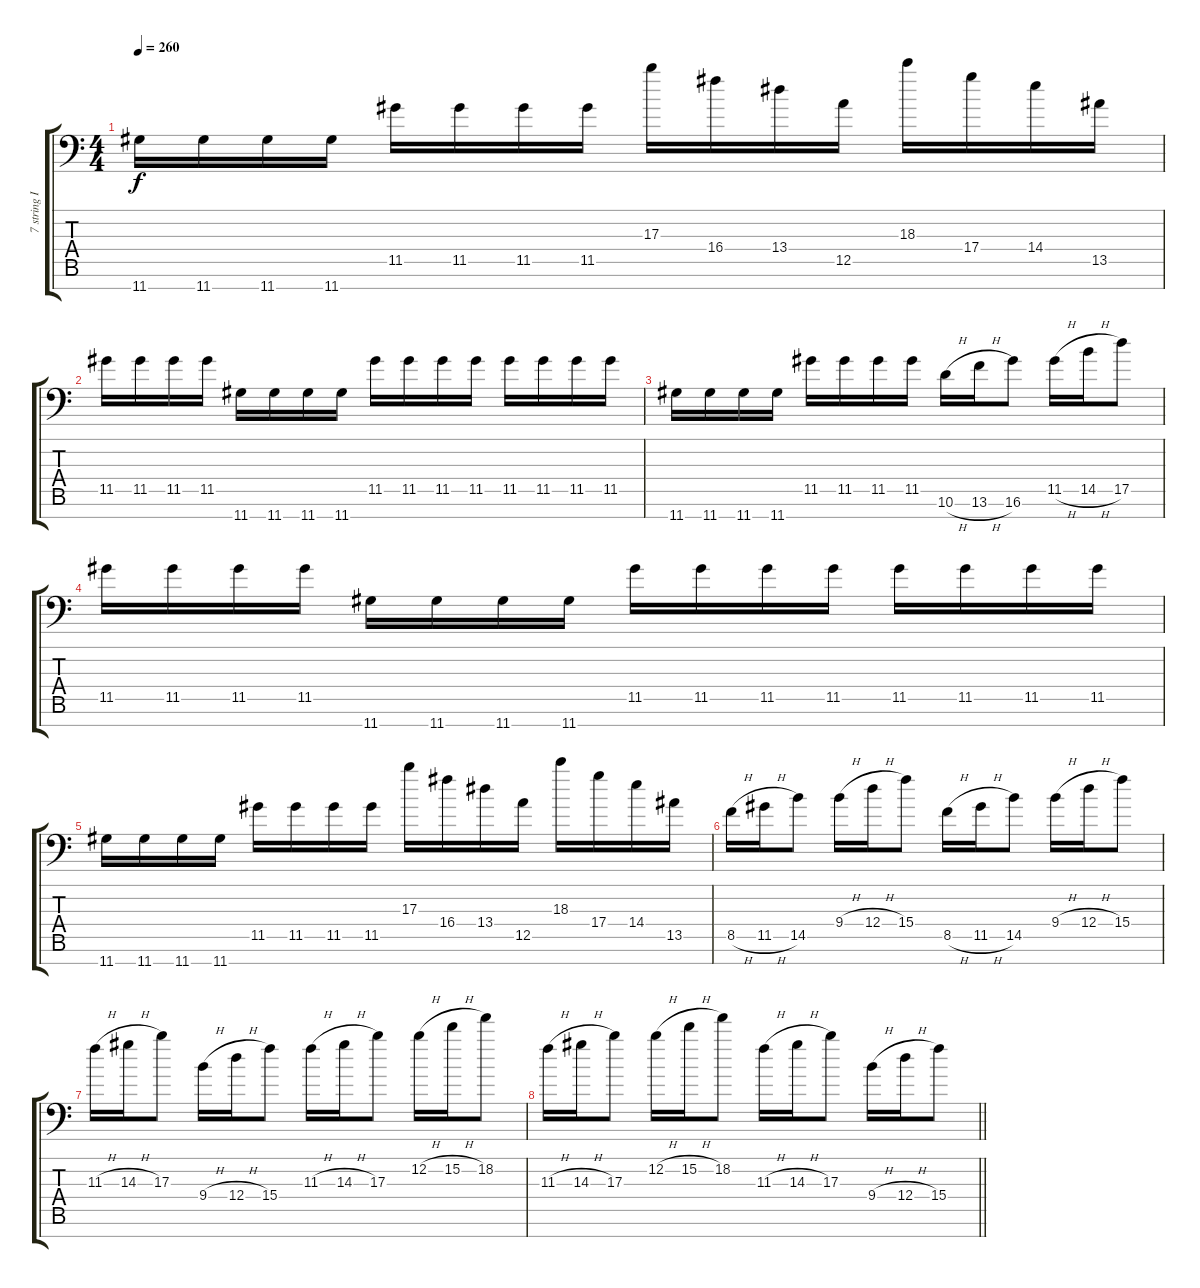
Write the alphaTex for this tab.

\track ("7 string II" "7 string I") {instrument distortionguitar}
\staff {score tabs}
\tuning (E4 B3 Gb3 D3 A2 E2 A1) {hide}
\ts (4 4)
\tempo 260
\clef f4
\ks c
11.7.16{dy f} 11.7.16 11.7.16 11.7.16 11.5.16 11.5.16 11.5.16 11.5.16 17.3.16 16.4.16 13.4.16 12.5.16 18.3.16 17.4.16 14.4.16 13.5.16 |
11.5.16 11.5.16 11.5.16 11.5.16 11.7.16 11.7.16 11.7.16 11.7.16 11.5.16 11.5.16 11.5.16 11.5.16 11.5.16 11.5.16 11.5.16 11.5.16 |
11.7.16 11.7.16 11.7.16 11.7.16 11.5.16 11.5.16 11.5.16 11.5.16 10.6{h}.16 13.6{h}.16 16.6.8 11.5{h}.16 14.5{h}.16 17.5.8 |
11.5.16 11.5.16 11.5.16 11.5.16 11.7.16 11.7.16 11.7.16 11.7.16 11.5.16 11.5.16 11.5.16 11.5.16 11.5.16 11.5.16 11.5.16 11.5.16 |
11.7.16 11.7.16 11.7.16 11.7.16 11.5.16 11.5.16 11.5.16 11.5.16 17.3.16 16.4.16 13.4.16 12.5.16 18.3.16 17.4.16 14.4.16 13.5.16 |
8.5{h}.16 11.5{h}.16 14.5.8 9.4{h}.16 12.4{h}.16 15.4.8 8.5{h}.16 11.5{h}.16 14.5.8 9.4{h}.16 12.4{h}.16 15.4.8 |
11.3{h}.16 14.3{h}.16 17.3.8 9.4{h}.16 12.4{h}.16 15.4.8 11.3{h}.16 14.3{h}.16 17.3.8 12.2{h}.16 15.2{h}.16 18.2.8 |
\barLineRight lightlight
11.3{h}.16 14.3{h}.16 17.3.8 12.2{h}.16 15.2{h}.16 18.2.8 11.3{h}.16 14.3{h}.16 17.3.8 9.4{h}.16 12.4{h}.16 15.4.8
